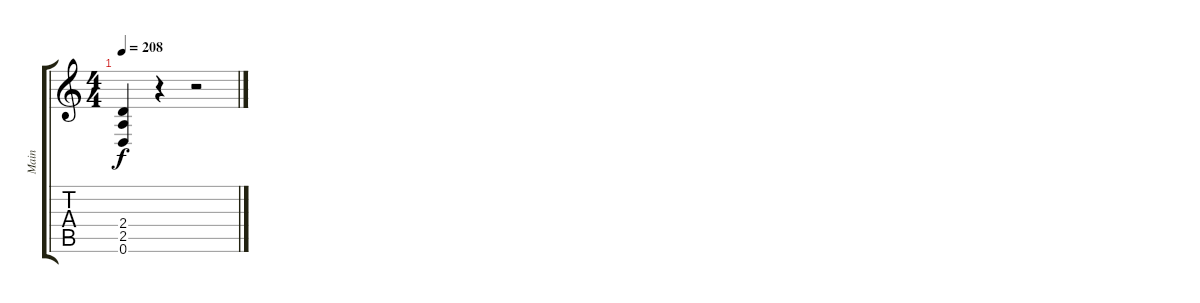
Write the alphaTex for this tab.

\track ("Main" "Main") {instrument distortionguitar}
\staff {score tabs}
\tuning (D4 A3 F3 C3 G2 D2) {hide}
\ts (4 4)
\tempo 208
\clef g2
\ks c
(2.4 2.5 0.6).4{dy f} r.4 r.2
